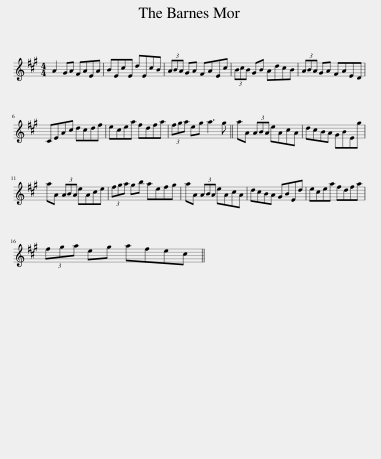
X:1
L:1/8
M:4/4
I:linebreak $
K:A
V:1 treble
V:1
 A2 GA FAEA | BEcE dEcB | (3ABA GA FAEc | (3BcB GB AdcB | (3ABA GA FAED |$ %5
 CEAc dcdf | ecea fdfa | (3fga eg a3 g || aA (3ABA eAcA | dcBA GBEg |$ %10
 aA (3ABA eAce | (3fga gb aefg | aA (3ABA eAcA | dcBA GBEd | ecea fdfa |$ %15
 (3fga eg afec || %16
